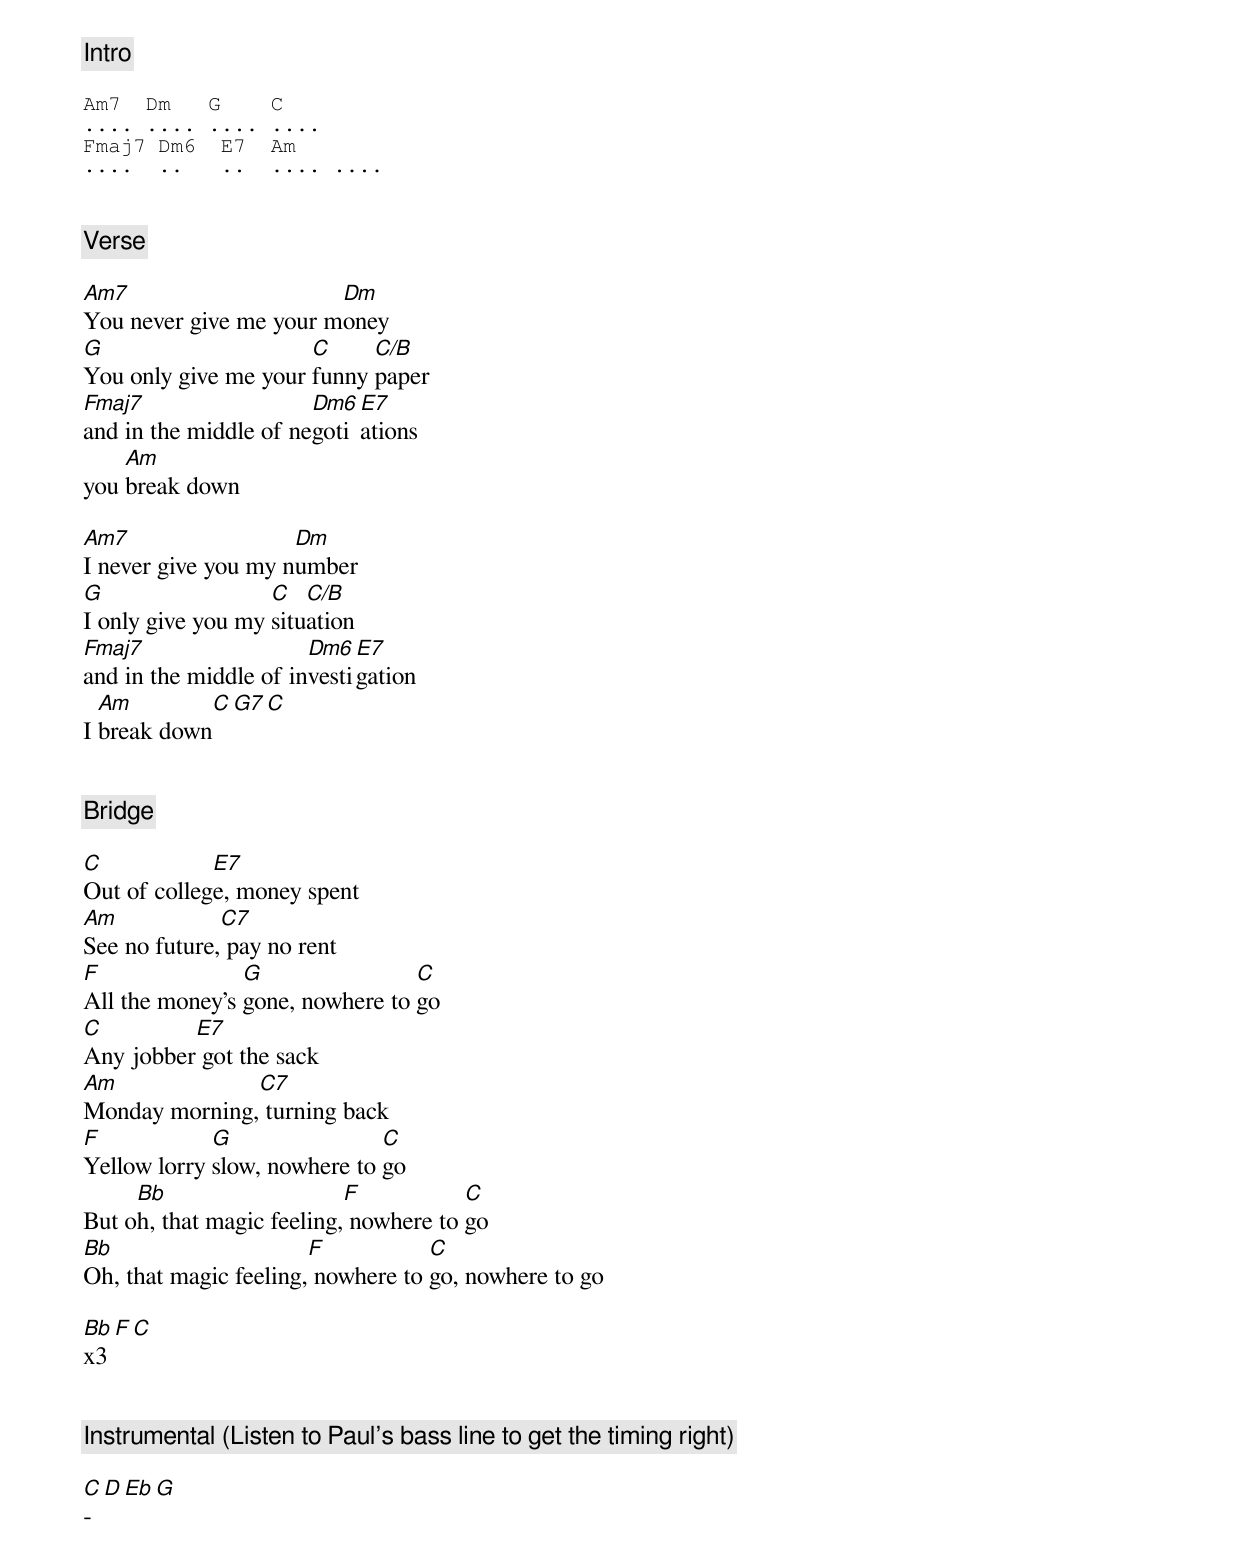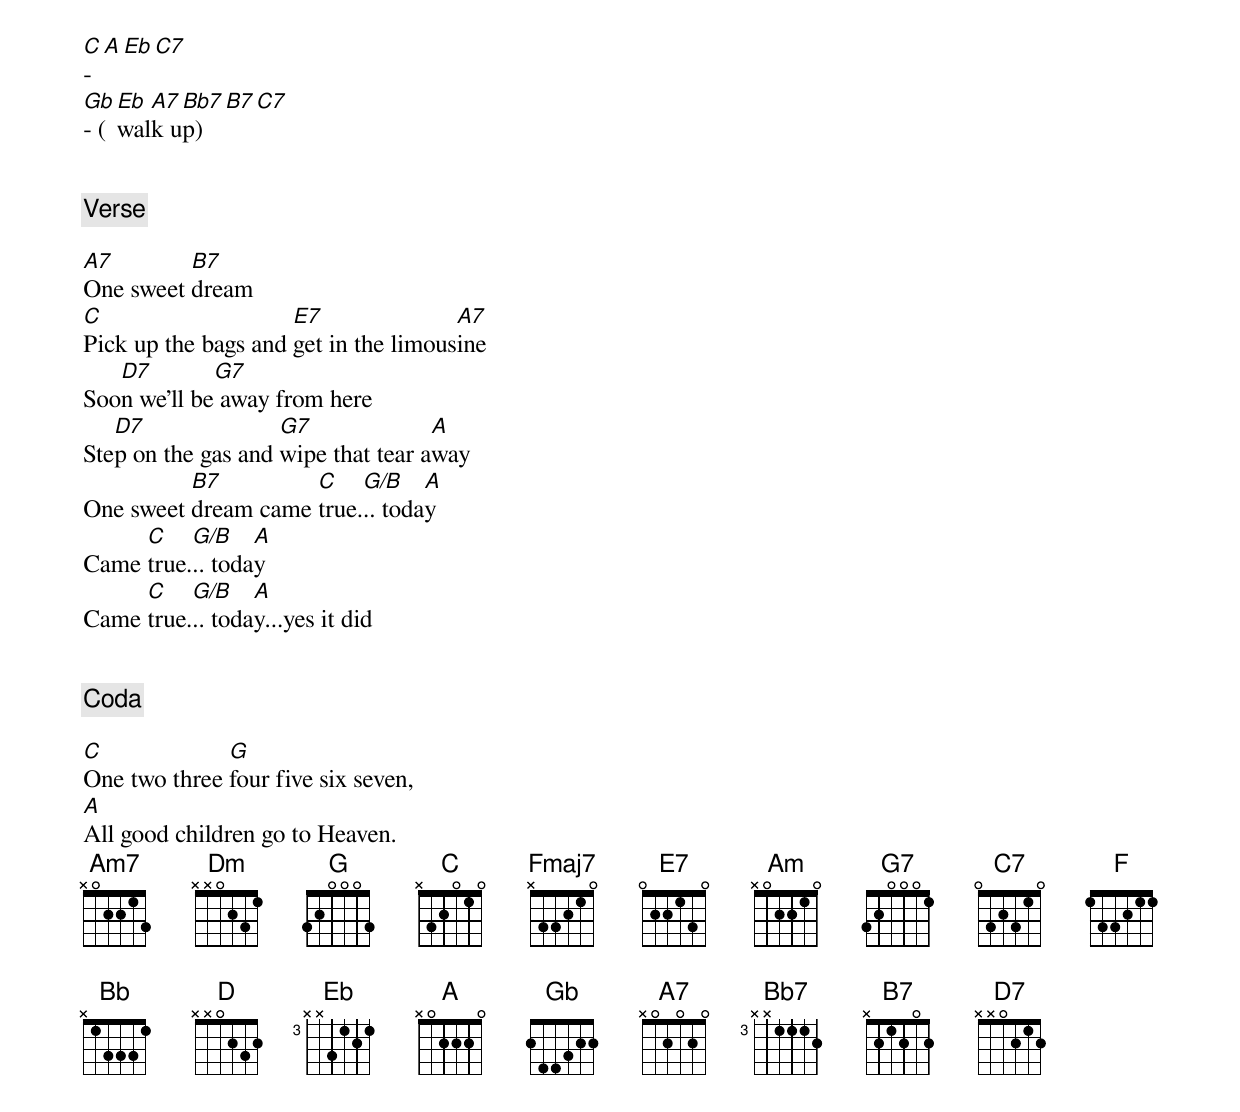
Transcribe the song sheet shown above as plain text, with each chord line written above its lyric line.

[Intro]

Am7  Dm   G    C
.... .... .... ....
Fmaj7 Dm6  E7  Am
....  ..   ..  .... ....


[Verse]

Am7                     Dm
You never give me your money
G                     C     C/B
You only give me your funny paper
Fmaj7                  Dm6 E7
and in the middle of negotiations
    Am
you break down

Am7                  Dm
I never give you my number
G                  C   C/B
I only give you my situation
Fmaj7                  Dm6  E7
and in the middle of investigation
  Am            C G7  C
I break down


[Bridge]

C            E7
Out of college, money spent
Am            C7
See no future, pay no rent
F               G                C
All the money's gone, nowhere to go
C         E7
Any jobber got the sack
Am             C7
Monday morning, turning back
F            G                C
Yellow lorry slow, nowhere to go
     Bb                    F           C
But oh, that magic feeling, nowhere to go
Bb                     F           C
Oh, that magic feeling, nowhere to go, nowhere to go

Bb  F  C
x3


[Instrumental] (Listen to Paul's bass line to get the timing right)

C D Eb G
-
C A Eb C7
-
Gb Eb A7 Bb7 B7 C7
- (walk up)


[Verse]

A7        B7
One sweet dream
C                    E7               A7
Pick up the bags and get in the limousine
   D7        G7
Soon we'll be away from here
   D7               G7              A
Step on the gas and wipe that tear away
          B7         C    G/B    A
One sweet dream came true... today
     C    G/B    A
Came true... today
     C    G/B    A
Came true... today...yes it did


[Coda]

C             G
One two three four five six seven,
A
All good children go to Heaven.
